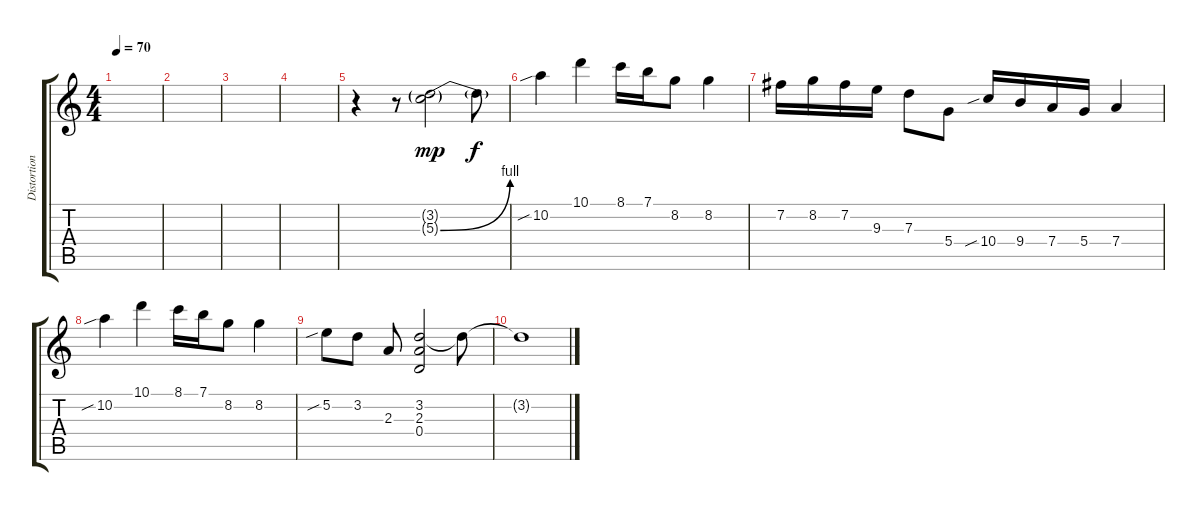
\track ("Distortion Guitar" "Distortion") {instrument distortionguitar}
\staff {score tabs}
\tuning (E4 B3 G3 D3 A2 E2) {hide}
\ts (4 4)
\tempo 70
\clef g2
\ks c
|
|
|
|
r.4 r.8 (3.2{g} 5.3{be (bend 0 0 60 4) g}).2{dy mp} 5.3{t}.8{dy f} |
10.2{sib}.4 10.1.4 8.1.16 7.1.16 8.2.8 8.2.4 |
7.2.16 8.2.16 7.2.16 9.3.16 7.3.8 5.4.8 10.4{sib}.16 9.4.16 7.4.16 5.4.16 7.4.4 |
10.2{sib}.4 10.1.4 8.1.16 7.1.16 8.2.8 8.2.4 |
5.2{sib}.8 3.2.8 2.3.8 (3.2 2.3 0.4).2 3.2{t}.8 |
3.2{t}.1
